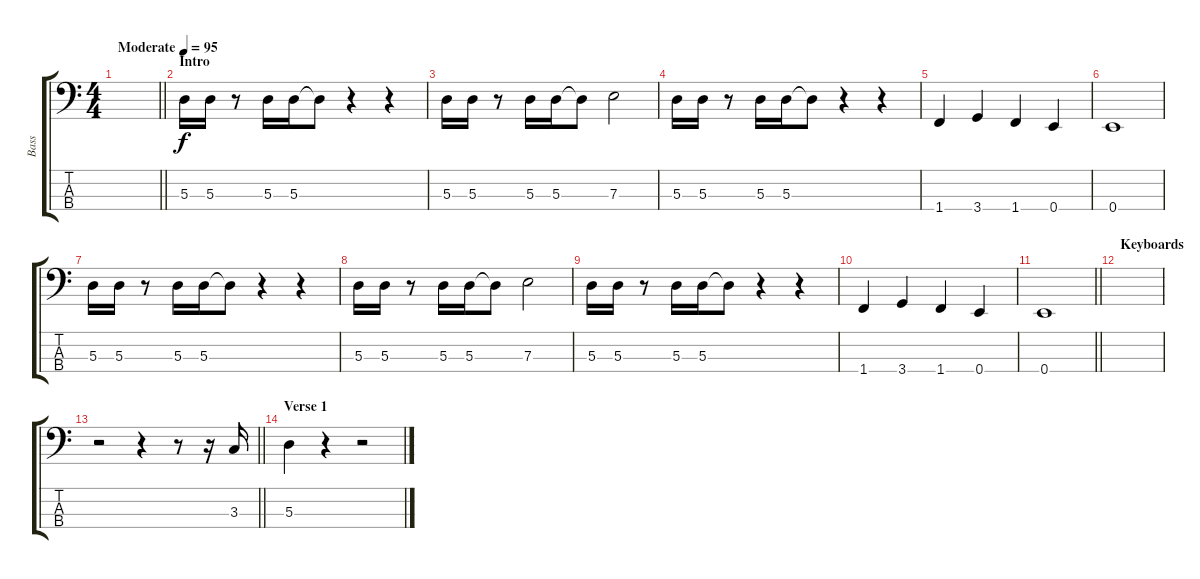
\track ("Bass" "Bass") {instrument electricbassfinger}
\staff {score tabs}
\tuning (G2 D2 A1 E1) {hide}
\ts (4 4)
\tempo (95 "Moderate")
\clef f4
\barLineRight lightlight
\ks c
|
\section ("" "Intro")
5.3.16 5.3.16 r.8 5.3.16 5.3.16 5.3{t}.8 r.4 r.4 |
5.3.16 5.3.16 r.8 5.3.16 5.3.16 5.3{t}.8 7.3.2 |
5.3.16 5.3.16 r.8 5.3.16 5.3.16 5.3{t}.8 r.4 r.4 |
1.4.4 3.4.4 1.4.4 0.4.4 |
0.4.1 |
5.3.16 5.3.16 r.8 5.3.16 5.3.16 5.3{t}.8 r.4 r.4 |
5.3.16 5.3.16 r.8 5.3.16 5.3.16 5.3{t}.8 7.3.2 |
5.3.16 5.3.16 r.8 5.3.16 5.3.16 5.3{t}.8 r.4 r.4 |
1.4.4 3.4.4 1.4.4 0.4.4 |
\barLineRight lightlight
0.4.1 |
\section ("" "Keyboards")
|
\barLineRight lightlight
r.2 r.4 r.8 r.16 3.3.16 |
\section ("" "Verse 1")
5.3.4 r.4 r.2
